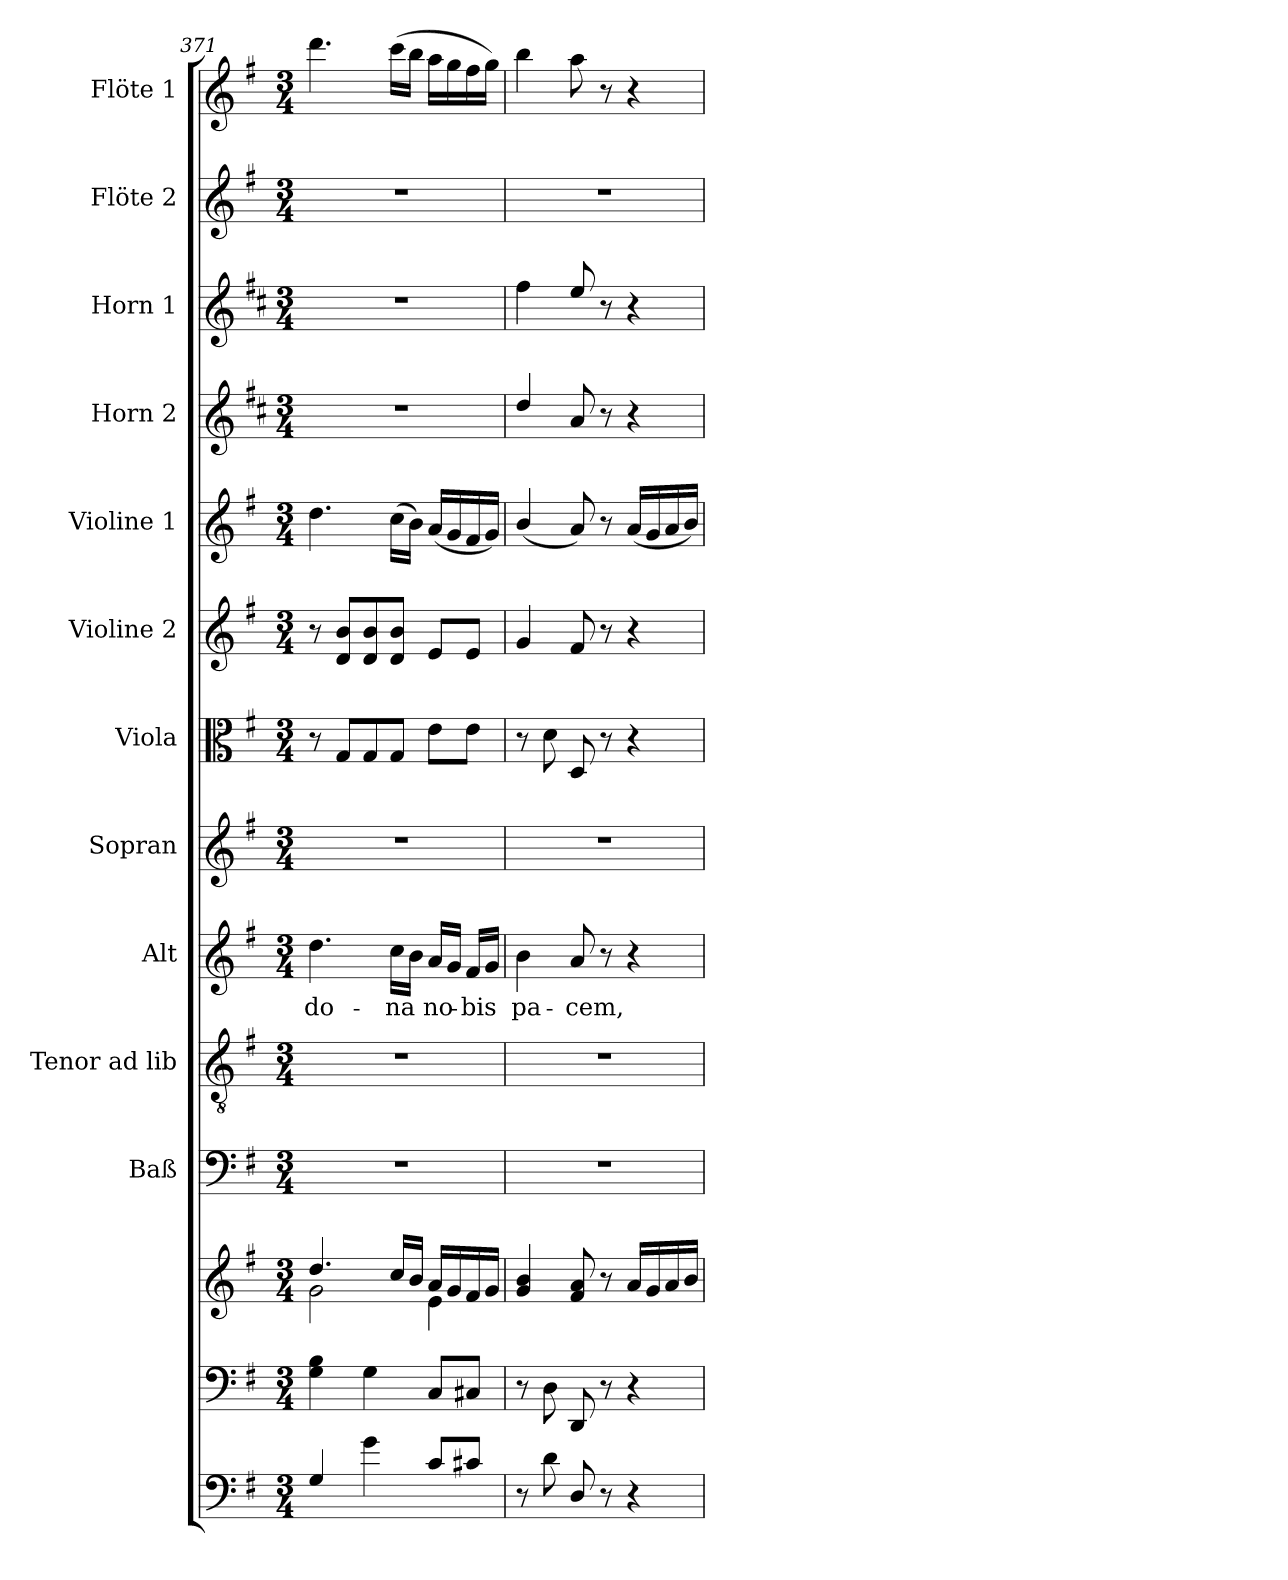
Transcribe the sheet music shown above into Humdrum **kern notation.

**kern	**kern	**kern	**kern	**kern	**kern	**text	**kern	**kern	**kern	**kern	**kern	**kern	**kern	**kern
*part13	*part12	*part12	*part11	*part10	*part9	*part9	*part8	*part7	*part6	*part5	*part4	*part3	*part2	*part1
*staff14	*staff13	*staff12	*staff11	*staff10	*staff9	*staff9	*staff8	*staff7	*staff6	*staff5	*staff4	*staff3	*staff2	*staff1
*	*	*	*I"Baß	*I"Tenor ad lib	*I"Alt	*	*I"Sopran	*I"Viola	*I"Violine 2	*I"Violine 1	*I"Horn 2	*I"Horn 1	*I"Flöte 2	*I"Flöte 1
*	*	*	*I'Baß	*I'Ten	*I'Alt	*	*I'Sop	*I'Vla.	*I'Vln. 2	*I'Vln. 1	*I'Hrn. 2	*I'Hrn. 1	*I'Fl. 2	*I'Fl. 1
!!LO:PB:g=z
*clefF4	*clefF4	*clefG2	*clefF4	*clefGv2	*clefG2	*	*clefG2	*clefC3	*clefG2	*clefG2	*clefG2	*clefG2	*clefG2	*clefG2
*ITrd7c12	*	*	*	*	*	*	*	*	*	*	*ITrd4c7	*ITrd4c7	*	*
*k[f#]	*k[f#]	*k[f#]	*k[f#]	*k[f#]	*k[f#]	*	*k[f#]	*k[f#]	*k[f#]	*k[f#]	*k[f#]	*k[f#]	*k[f#]	*k[f#]
*G:	*G:	*G:	*G:	*G:	*G:	*	*G:	*G:	*G:	*G:	*G:	*G:	*G:	*G:
*M3/4	*M3/4	*M3/4	*M3/4	*M3/4	*M3/4	*	*M3/4	*M3/4	*M3/4	*M3/4	*M3/4	*M3/4	*M3/4	*M3/4
=371	=371	=371	=371	=371	=371	=371	=371	=371	=371	=371	=371	=371	=371	=371
*	*	*^	*	*	*	*	*	*	*	*	*	*	*	*
!	!	!	!	!	!	!	!LO:LY:b	!	!	!	!	!	!	!	!
4GG/	4G\ 4B\	4.dd/	2g\	2.r	2.r	4.dd\	do-	2.r	8r	8r	4.dd\	2.r	2.r	2.r	4.ddd\
.	.	.	.	.	.	.	.	.	8G/L	8d/ 8b/L	.	.	.	.	.
4G\	4G\	.	.	.	.	.	.	.	8G/	8d/ 8b/	.	.	.	.	.
!	!	!	!	!	!	!	!LO:LY:b	!	!	!	!	!	!	!	!
.	.	16cc/LL	.	.	.	16cc\LL	-na	.	8G/J	8d/ 8b/J	(>16cc\LL	.	.	.	(>16ccc\LL
.	.	16b/JJ	.	.	.	16b\JJ	.	.	.	.	16b\JJ)	.	.	.	16bb\JJ
!	!	!	!	!	!	!	!LO:LY:b	!	!	!	!	!	!	!	!
8C/L	8C/L	16a/LL	4e\	.	.	16a/LL	no-	.	8e\L	8e/L	(<16a/LL	.	.	.	16aa\LL
.	.	16g/	.	.	.	16g/JJ	.	.	.	.	16g/	.	.	.	16gg\
!	!	!	!	!	!	!	!LO:LY:b	!	!	!	!	!	!	!	!
8C#X/J	8C#X/J	16f#/	.	.	.	16f#/LL	-bis	.	8e\J	8e/J	16f#/	.	.	.	16ff#\
.	.	16g/JJ	.	.	.	16g/JJ	.	.	.	.	16g/JJ)	.	.	.	16gg\JJ)
*	*	*v	*v	*	*	*	*	*	*	*	*	*	*	*	*
=372	=372	=372	=372	=372	=372	=372	=372	=372	=372	=372	=372	=372	=372	=372
!	!	!	!	!	!	!LO:LY:b	!	!	!	!	!	!	!	!
8r	8r	4g/ 4b/	2.r	2.r	4b\	pa-	2.r	8r	4g/	(<4b/	4g/	4b\	2.r	4bb\
8D\	8D\	.	.	.	.	.	.	8d\	.	.	.	.	.	.
!	!	!	!	!	!	!LO:LY:b	!	!	!	!	!	!	!	!
8DD/	8DD/	8f#/ 8a/	.	.	8a/	-cem,	.	8D/	8f#/	8a/)	8d/	8a/	.	8aa\
8r	8r	8r	.	.	8r	.	.	8r	8r	8r	8r	8r	.	8r
4r	4r	16a/LL	.	.	4r	.	.	4r	4r	(<16a/LL	4r	4r	.	4r
.	.	16g/	.	.	.	.	.	.	.	16g/	.	.	.	.
.	.	16a/	.	.	.	.	.	.	.	16a/	.	.	.	.
.	.	16b/JJ	.	.	.	.	.	.	.	16b/JJ)	.	.	.	.
=	=	=	=	=	=	=	=	=	=	=	=	=	=	=
*-	*-	*-	*-	*-	*-	*-	*-	*-	*-	*-	*-	*-	*-	*-
